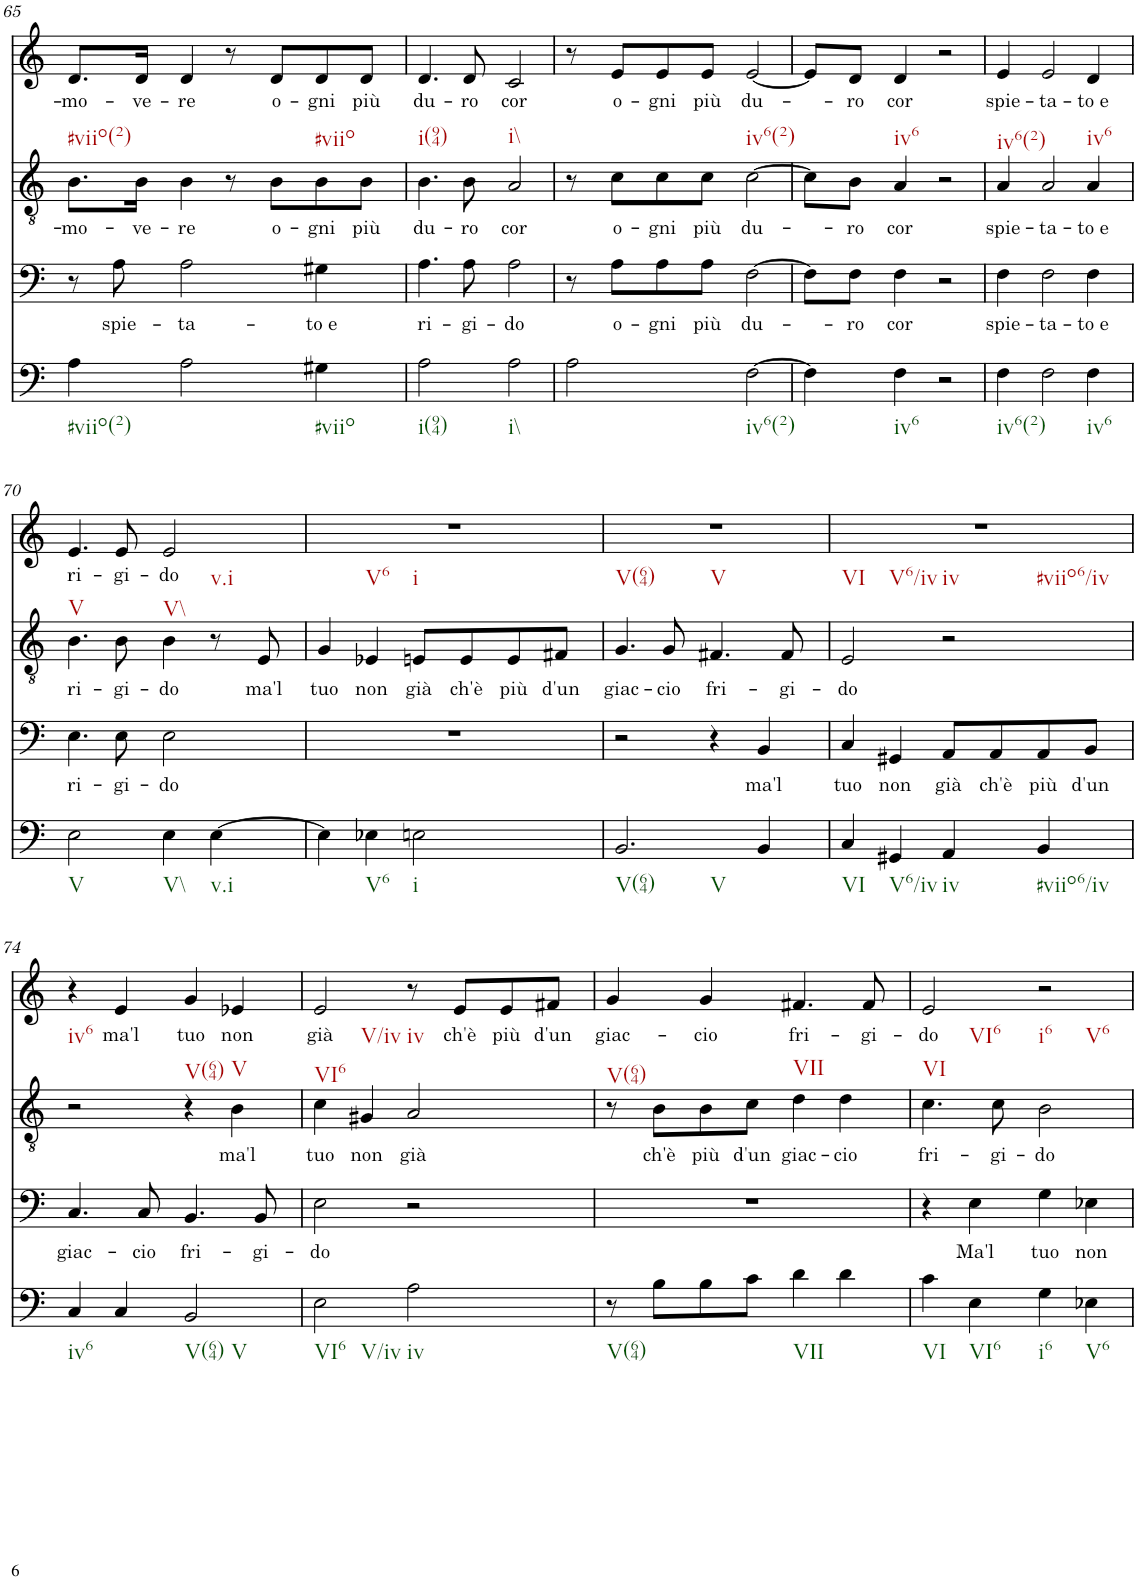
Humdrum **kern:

**kern	**kern	**text	**kern	**text	**kern	**text
*part4	*part3	*part3	*part2	*part2	*part1	*part1
*staff4	*staff3	*staff3	*staff2	*staff2	*staff1	*staff1
*I"unbenannt4	*I"unbenannt3	*	*I"unbenannt2	*	*I"unbenannt1	*
!!LO:PB:g=z
*clefF4	*clefF4	*	*clefGv2	*	*clefG2	*
*k[]	*k[]	*	*k[]	*	*k[]	*
*M4/4	*M4/4	*	*M4/4	*	*M4/4	*
=65	=65	=65	=65	=65	=65	=65
!	!	!	!	!	!LO:TX:b:t=#viio(2)	!
!LO:TX:b:t=#viio(2)	!	!	!	!	!	!
!	!	!	!	!LO:LY:b	!	!LO:LY:b
4A\	8r	.	8.B\L	mo-	8.d/L	mo-
!	!	!LO:LY:b	!	!	!	!
.	8A\	spie-	.	.	.	.
!	!	!	!	!LO:LY:b	!	!LO:LY:b
.	.	.	16B\Jk	ve-	16d/Jk	ve-
!	!	!LO:LY:b	!	!LO:LY:b	!	!LO:LY:b
2A\	2A\	ta-	4B\	re	4d/	re
.	.	.	8r	.	8r	.
!	!	!	!	!LO:LY:b	!	!LO:LY:b
.	.	.	8B\L	o-	8d/L	o-
!	!	!	!	!	!LO:TX:b:t=#viio	!
!LO:TX:b:t=#viio	!	!	!	!	!	!
!	!	!LO:LY:b	!	!LO:LY:b	!	!LO:LY:b
4G#X\	4G#X\	to e	8B\	gni	8d/	gni
!	!	!	!	!LO:LY:b	!	!LO:LY:b
.	.	.	8B\J	più	8d/J	più
=66	=66	=66	=66	=66	=66	=66
!	!	!	!	!	!LO:TX:b:t=i(94)	!
!LO:TX:b:t=i(94)	!	!	!	!	!	!
!	!	!LO:LY:b	!	!LO:LY:b	!	!LO:LY:b
2A\	4.A\	ri-	4.B\	du-	4.d/	du-
!	!	!LO:LY:b	!	!LO:LY:b	!	!LO:LY:b
.	8A\	gi-	8B\	ro	8d/	ro
!	!	!	!	!	!LO:TX:b:t=i\\	!
!LO:TX:b:t=i\\	!	!	!	!	!	!
!	!	!LO:LY:b	!	!LO:LY:b	!	!LO:LY:b
2A\	2A\	do	2A/	cor	2c/	cor
=67	=67	=67	=67	=67	=67	=67
2A\	8r	.	8r	.	8r	.
!	!	!LO:LY:b	!	!LO:LY:b	!	!LO:LY:b
.	8A\L	o-	8c\L	o-	8e/L	o-
!	!	!LO:LY:b	!	!LO:LY:b	!	!LO:LY:b
.	8A\	gni	8c\	gni	8e/	gni
!	!	!LO:LY:b	!	!LO:LY:b	!	!LO:LY:b
.	8A\J	più	8c\J	più	8e/J	più
!	!	!	!	!	!LO:TX:b:t=iv6(2)	!
!LO:TX:b:t=iv6(2)	!	!	!	!	!	!
!	!	!LO:LY:b	!	!LO:LY:b	!	!LO:LY:b
[2F\	[2F\	du-	[2c\	du-	[2e/	du-
=68	=68	=68	=68	=68	=68	=68
4F\]	8F\L]	.	8c\L]	.	8e/L]	.
!	!	!LO:LY:b	!	!LO:LY:b	!	!LO:LY:b
.	8F\J	ro	8B\J	ro	8d/J	ro
!	!	!	!	!	!LO:TX:b:t=iv6	!
!LO:TX:b:t=iv6	!	!	!	!	!	!
!	!	!LO:LY:b	!	!LO:LY:b	!	!LO:LY:b
4F\	4F\	cor	4A/	cor	4d/	cor
2r	2r	.	2r	.	2r	.
=69	=69	=69	=69	=69	=69	=69
!	!	!	!	!	!LO:TX:b:t=iv6(2)	!
!LO:TX:b:t=iv6(2)	!	!	!	!	!	!
!	!	!LO:LY:b	!	!LO:LY:b	!	!LO:LY:b
4F\	4F\	spie-	4A/	spie-	4e/	spie-
!	!	!LO:LY:b	!	!LO:LY:b	!	!LO:LY:b
2F\	2F\	ta-	2A/	ta-	2e/	ta-
!	!	!	!	!	!LO:TX:b:t=iv6	!
!LO:TX:b:t=iv6	!	!	!	!	!	!
!	!	!LO:LY:b	!	!LO:LY:b	!	!LO:LY:b
4F\	4F\	to e	4A/	to e	4d/	to e
!!LO:LB:g=z
=70	=70	=70	=70	=70	=70	=70
!	!	!	!	!	!LO:TX:b:t=V	!
!LO:TX:b:t=V	!	!	!	!	!	!
!	!	!LO:LY:b	!	!LO:LY:b	!	!LO:LY:b
2E\	4.E\	ri-	4.B\	ri-	4.e/	ri-
!	!	!LO:LY:b	!	!LO:LY:b	!	!LO:LY:b
.	8E\	gi-	8B\	gi-	8e/	gi-
!	!	!	!	!	!LO:TX:b:t=V\\	!
!	!	!	!	!	!LO:TX:b:t=v.i	!
!LO:TX:b:t=V\\	!	!	!	!	!	!
!	!	!LO:LY:b	!	!LO:LY:b	!	!LO:LY:b
4E\	2E\	do	4B\	do	2e/	do
!LO:TX:b:t=v.i	!	!	!	!	!	!
[4E\	.	.	8r	.	.	.
!	!	!	!	!LO:LY:b	!	!
.	.	.	8E/	ma'l	.	.
=71	=71	=71	=71	=71	=71	=71
!	!	!	!	!	!LO:TX:b:t=V6	!
!	!	!	!	!	!LO:TX:b:t=i	!
!	!	!	!	!LO:LY:b	!	!
4E\]	1r	.	4G/	tuo	1r	.
!LO:TX:b:t=V6	!	!	!	!	!	!
!	!	!	!	!LO:LY:b	!	!
4E-X\	.	.	4E-X/	non	.	.
!LO:TX:b:t=i	!	!	!	!	!	!
!	!	!	!	!LO:LY:b	!	!
2En\	.	.	8En/L	già	.	.
!	!	!	!	!LO:LY:b	!	!
.	.	.	8E/	ch'è	.	.
!	!	!	!	!LO:LY:b	!	!
.	.	.	8E/	più	.	.
!	!	!	!	!LO:LY:b	!	!
.	.	.	8F#X/J	d'un	.	.
=72	=72	=72	=72	=72	=72	=72
!	!	!	!	!	!LO:TX:b:t=V(64)	!
!	!	!	!	!	!LO:TX:b:t=V	!
!LO:TX:b:t=V(64)	!	!	!	!	!	!
!LO:TX:b:t=V	!	!	!	!	!	!
!	!	!	!	!LO:LY:b	!	!
2.BB/	2r	.	4.G/	giac-	1r	.
!	!	!	!	!LO:LY:b	!	!
.	.	.	8G/	cio	.	.
!	!	!	!	!LO:LY:b	!	!
.	4r	.	4.F#X/	fri-	.	.
!	!	!LO:LY:b	!	!	!	!
4BB/	4BB/	ma'l	.	.	.	.
!	!	!	!	!LO:LY:b	!	!
.	.	.	8F#/	gi-	.	.
=73	=73	=73	=73	=73	=73	=73
!	!	!	!	!	!LO:TX:b:t=VI	!
!	!	!	!	!	!LO:TX:b:t=V6/iv	!
!	!	!	!	!	!LO:TX:b:t=iv	!
!	!	!	!	!	!LO:TX:b:t=#viio6/iv	!
!LO:TX:b:t=VI	!	!	!	!	!	!
!	!	!LO:LY:b	!	!LO:LY:b	!	!
4C/	4C/	tuo	2E/	do	1r	.
!LO:TX:b:t=V6/iv	!	!	!	!	!	!
!	!	!LO:LY:b	!	!	!	!
4GG#X/	4GG#X/	non	.	.	.	.
!LO:TX:b:t=iv	!	!	!	!	!	!
!	!	!LO:LY:b	!	!	!	!
4AA/	8AA/L	già	2r	.	.	.
!	!	!LO:LY:b	!	!	!	!
.	8AA/	ch'è	.	.	.	.
!LO:TX:b:t=#viio6/iv	!	!	!	!	!	!
!	!	!LO:LY:b	!	!	!	!
4BB/	8AA/	più	.	.	.	.
!	!	!LO:LY:b	!	!	!	!
.	8BB/J	d'un	.	.	.	.
!!LO:LB:g=z
=74	=74	=74	=74	=74	=74	=74
!	!	!	!	!	!LO:TX:b:t=iv6	!
!LO:TX:b:t=iv6	!	!	!	!	!	!
!	!	!LO:LY:b	!	!	!	!
4C/	4.C/	giac-	2r	.	4r	.
!	!	!	!	!	!	!LO:LY:b
4C/	.	.	.	.	4e/	ma'l
!	!	!LO:LY:b	!	!	!	!
.	8C/	cio	.	.	.	.
!	!	!	!	!	!LO:TX:b:t=V(64)	!
!LO:TX:b:t=V(64)	!	!	!	!	!	!
!LO:TX:b:t=V	!	!	!	!	!	!
!	!	!LO:LY:b	!	!	!	!LO:LY:b
2BB/	4.BB/	fri-	4r	.	4g/	tuo
!	!	!	!	!	!LO:TX:b:t=V	!
!	!	!	!	!LO:LY:b	!	!LO:LY:b
.	.	.	4B\	ma'l	4e-X/	non
!	!	!LO:LY:b	!	!	!	!
.	8BB/	gi-	.	.	.	.
=75	=75	=75	=75	=75	=75	=75
!	!	!	!	!	!LO:TX:b:t=VI6	!
!	!	!	!	!	!LO:TX:b:t=V/iv	!
!LO:TX:b:t=VI6	!	!	!	!	!	!
!LO:TX:b:t=V/iv	!	!	!	!	!	!
!	!	!LO:LY:b	!	!LO:LY:b	!	!LO:LY:b
2E\	2E\	do	4c\	tuo	2e/	già
!	!	!	!	!LO:LY:b	!	!
.	.	.	4G#X/	non	.	.
!	!	!	!	!	!LO:TX:b:t=iv	!
!LO:TX:b:t=iv	!	!	!	!	!	!
!	!	!	!	!LO:LY:b	!	!
2A\	2r	.	2A/	già	8r	.
!	!	!	!	!	!	!LO:LY:b
.	.	.	.	.	8e/L	ch'è
!	!	!	!	!	!	!LO:LY:b
.	.	.	.	.	8e/	più
!	!	!	!	!	!	!LO:LY:b
.	.	.	.	.	8f#X/J	d'un
=76	=76	=76	=76	=76	=76	=76
!	!	!	!	!	!LO:TX:b:t=V(64)	!
!LO:TX:b:t=V(64)	!	!	!	!	!	!
!	!	!	!	!	!	!LO:LY:b
8r	1r	.	8r	.	4g/	giac-
!	!	!	!	!LO:LY:b	!	!
8B\L	.	.	8B\L	ch'è	.	.
!	!	!	!	!LO:LY:b	!	!LO:LY:b
8B\	.	.	8B\	più	4g/	cio
!	!	!	!	!LO:LY:b	!	!
8c\J	.	.	8c\J	d'un	.	.
!	!	!	!	!	!LO:TX:b:t=VII	!
!LO:TX:b:t=VII	!	!	!	!	!	!
!	!	!	!	!LO:LY:b	!	!LO:LY:b
4d\	.	.	4d\	giac-	4.f#X/	fri-
!	!	!	!	!LO:LY:b	!	!
4d\	.	.	4d\	cio	.	.
!	!	!	!	!	!	!LO:LY:b
.	.	.	.	.	8f#/	gi-
=77	=77	=77	=77	=77	=77	=77
!	!	!	!	!	!LO:TX:b:t=VI	!
!	!	!	!	!	!LO:TX:b:t=VI6	!
!LO:TX:b:t=VI	!	!	!	!	!	!
!	!	!	!	!LO:LY:b	!	!LO:LY:b
4c\	4r	.	4.c\	fri-	2e/	do
!LO:TX:b:t=VI6	!	!	!	!	!	!
!	!	!LO:LY:b	!	!	!	!
4E\	4E\	Ma'l	.	.	.	.
!	!	!	!	!LO:LY:b	!	!
.	.	.	8c\	gi-	.	.
!	!	!	!	!	!LO:TX:b:t=i6	!
!	!	!	!	!	!LO:TX:b:t=V6	!
!LO:TX:b:t=i6	!	!	!	!	!	!
!	!	!LO:LY:b	!	!LO:LY:b	!	!
4G\	4G\	tuo	2B\	do	2r	.
!LO:TX:b:t=V6	!	!	!	!	!	!
!	!	!LO:LY:b	!	!	!	!
4E-X\	4E-X\	non	.	.	.	.
=	=	=	=	=	=	=
*-	*-	*-	*-	*-	*-	*-
